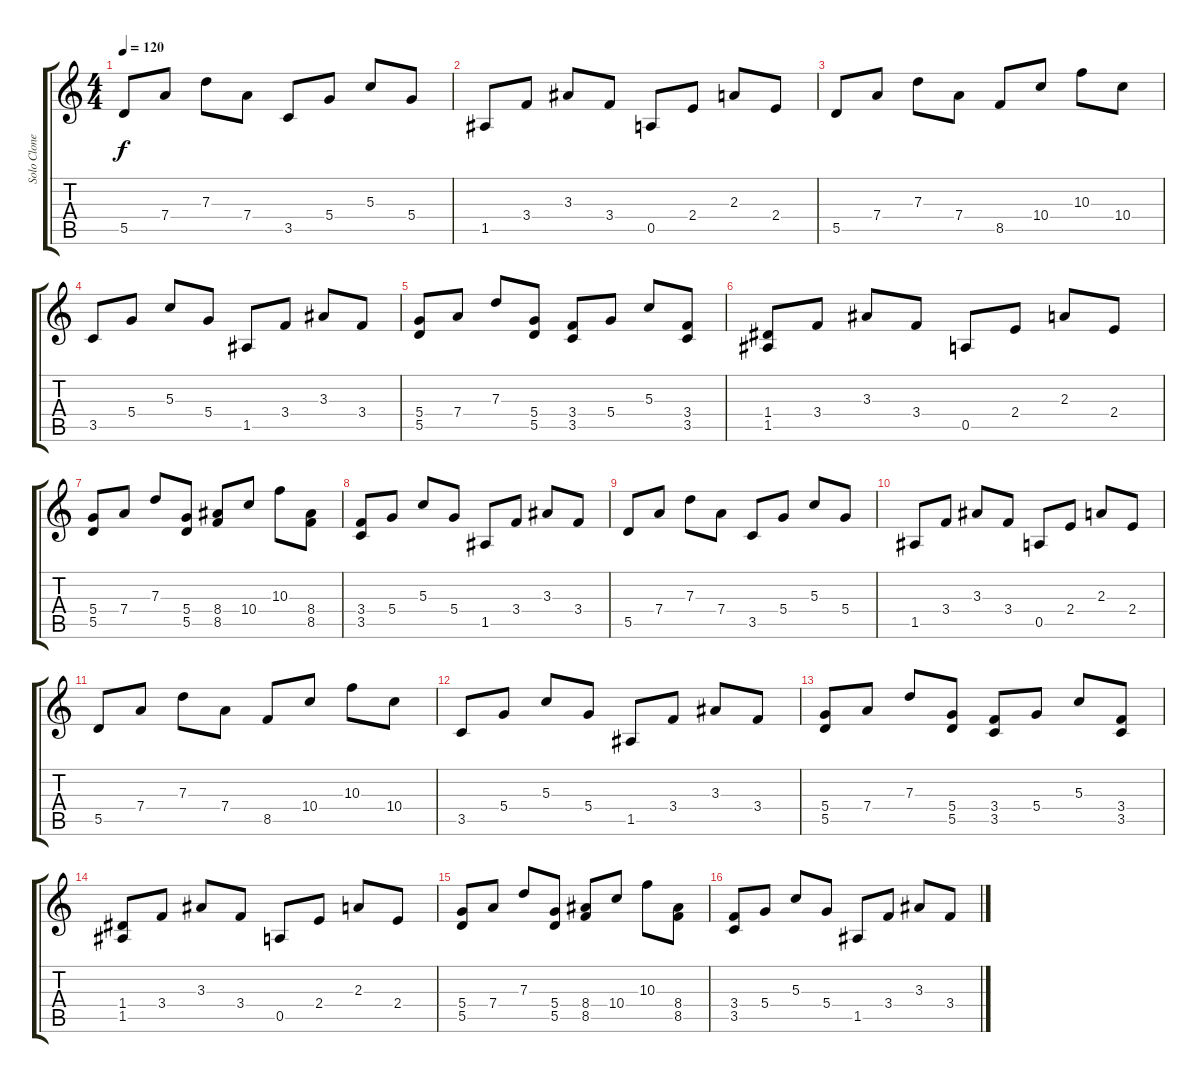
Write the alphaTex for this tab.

\track ("Solo Clone" "Solo Clone") {mute instrument overdrivenguitar}
\staff {score tabs}
\tuning (E4 B3 G3 D3 A2 E2) {hide}
\ts (4 4)
\tempo 120
\clef g2
\ks c
5.5.8{dy f} 7.4.8 7.3.8 7.4.8 3.5.8 5.4.8 5.3.8 5.4.8 |
1.5.8 3.4.8 3.3.8 3.4.8 0.5.8 2.4.8 2.3.8 2.4.8 |
5.5.8 7.4.8 7.3.8 7.4.8 8.5.8 10.4.8 10.3.8 10.4.8 |
3.5.8 5.4.8 5.3.8 5.4.8 1.5.8 3.4.8 3.3.8 3.4.8 |
(5.4 5.5).8 7.4.8 7.3.8 (5.4 5.5).8 (3.4 3.5).8 5.4.8 5.3.8 (3.4 3.5).8 |
(1.4 1.5).8 3.4.8 3.3.8 3.4.8 0.5.8 2.4.8 2.3.8 2.4.8 |
(5.4 5.5).8 7.4.8 7.3.8 (5.4 5.5).8 (8.4 8.5).8 10.4.8 10.3.8 (8.4 8.5).8 |
(3.4 3.5).8 5.4.8 5.3.8 5.4.8 1.5.8 3.4.8 3.3.8 3.4.8 |
5.5.8 7.4.8 7.3.8 7.4.8 3.5.8 5.4.8 5.3.8 5.4.8 |
1.5.8 3.4.8 3.3.8 3.4.8 0.5.8 2.4.8 2.3.8 2.4.8 |
5.5.8 7.4.8 7.3.8 7.4.8 8.5.8 10.4.8 10.3.8 10.4.8 |
3.5.8 5.4.8 5.3.8 5.4.8 1.5.8 3.4.8 3.3.8 3.4.8 |
(5.4 5.5).8 7.4.8 7.3.8 (5.4 5.5).8 (3.4 3.5).8 5.4.8 5.3.8 (3.4 3.5).8 |
(1.4 1.5).8 3.4.8 3.3.8 3.4.8 0.5.8 2.4.8 2.3.8 2.4.8 |
(5.4 5.5).8 7.4.8 7.3.8 (5.4 5.5).8 (8.4 8.5).8 10.4.8 10.3.8 (8.4 8.5).8 |
(3.4 3.5).8 5.4.8 5.3.8 5.4.8 1.5.8 3.4.8 3.3.8 3.4.8
